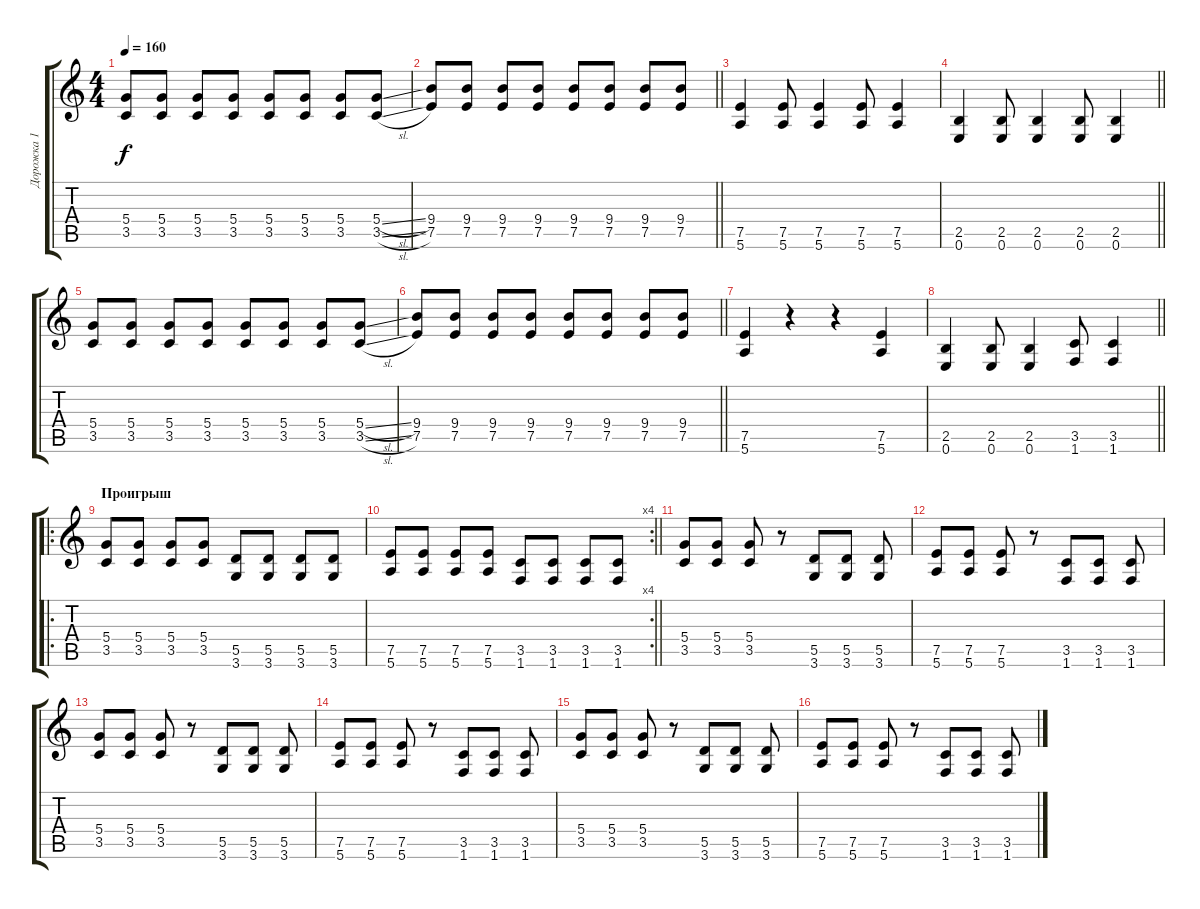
\track ("Дорожка 1" "Дорожка 1") {instrument acousticguitarsteel}
\staff {score tabs}
\tuning (E4 B3 G3 D3 A2 E2) {hide}
\ts (4 4)
\tempo 160
\clef g2
\ks c
(5.4 3.5).8{dy f instrument distortionguitar} (5.4 3.5).8 (5.4 3.5).8 (5.4 3.5).8 (5.4 3.5).8 (5.4 3.5).8 (5.4 3.5).8 (5.4{sl} 3.5{sl}).8 |
\barLineRight lightlight
(9.4 7.5).8 (9.4 7.5).8 (9.4 7.5).8 (9.4 7.5).8 (9.4 7.5).8 (9.4 7.5).8 (9.4 7.5).8 (9.4 7.5).8 |
(7.5 5.6).4 (7.5 5.6).8 (7.5 5.6).4 (7.5 5.6).8 (7.5 5.6).4 |
\barLineRight lightlight
(2.5 0.6).4 (2.5 0.6).8 (2.5 0.6).4 (2.5 0.6).8 (2.5 0.6).4 |
(5.4 3.5).8{instrument distortionguitar} (5.4 3.5).8 (5.4 3.5).8 (5.4 3.5).8 (5.4 3.5).8 (5.4 3.5).8 (5.4 3.5).8 (5.4{sl} 3.5{sl}).8 |
\barLineRight lightlight
(9.4 7.5).8 (9.4 7.5).8 (9.4 7.5).8 (9.4 7.5).8 (9.4 7.5).8 (9.4 7.5).8 (9.4 7.5).8 (9.4 7.5).8 |
(7.5 5.6).4 r.4 r.4 (7.5 5.6).4 |
\barLineRight lightlight
(2.5 0.6).4 (2.5 0.6).8 (2.5 0.6).4 (3.5 1.6).8 (3.5 1.6).4 |
\ro
\section ("" "Проигрыш")
(5.4 3.5).8{instrument distortionguitar} (5.4 3.5).8 (5.4 3.5).8 (5.4 3.5).8 (5.5 3.6).8 (5.5 3.6).8 (5.5 3.6).8 (5.5 3.6).8 |
\rc 4
\barLineRight lightlight
(7.5 5.6).8 (7.5 5.6).8 (7.5 5.6).8 (7.5 5.6).8 (3.5 1.6).8 (3.5 1.6).8 (3.5 1.6).8 (3.5 1.6).8 |
(5.4 3.5).8{volume 12 instrument acousticguitarsteel} (5.4 3.5).8 (5.4 3.5).8 r.8 (5.5 3.6).8 (5.5 3.6).8 (5.5 3.6).8 |
(7.5 5.6).8 (7.5 5.6).8 (7.5 5.6).8 r.8 (3.5 1.6).8 (3.5 1.6).8 (3.5 1.6).8 |
(5.4 3.5).8 (5.4 3.5).8 (5.4 3.5).8 r.8 (5.5 3.6).8 (5.5 3.6).8 (5.5 3.6).8 |
(7.5 5.6).8 (7.5 5.6).8 (7.5 5.6).8 r.8 (3.5 1.6).8 (3.5 1.6).8 (3.5 1.6).8 |
(5.4 3.5).8{instrument acousticguitarsteel} (5.4 3.5).8 (5.4 3.5).8 r.8 (5.5 3.6).8 (5.5 3.6).8 (5.5 3.6).8 |
(7.5 5.6).8 (7.5 5.6).8 (7.5 5.6).8 r.8 (3.5 1.6).8 (3.5 1.6).8 (3.5 1.6).8
